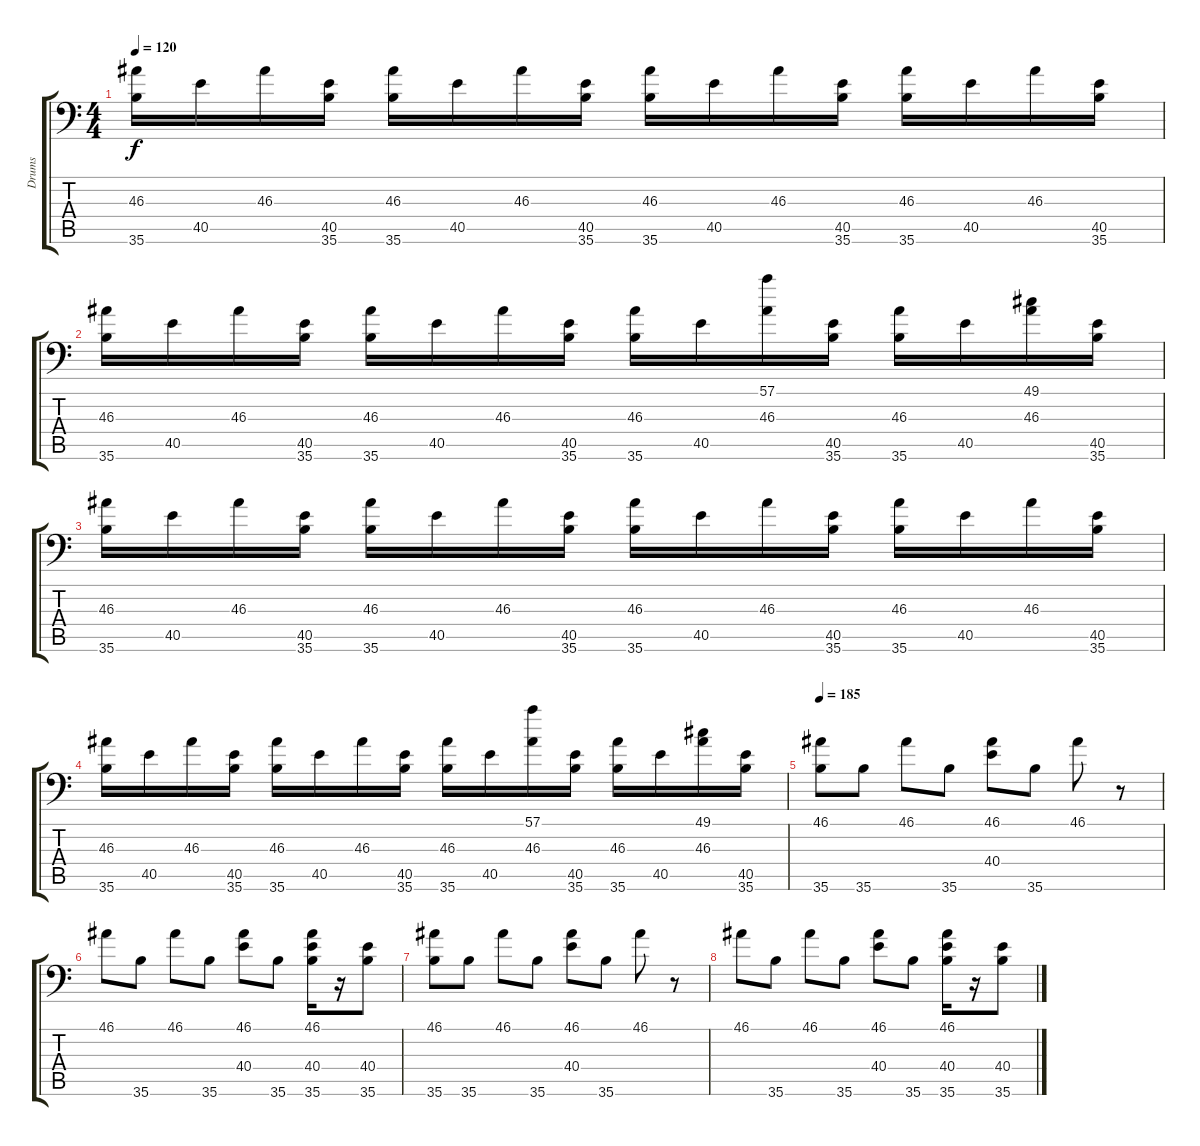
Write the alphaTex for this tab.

\track ("Drums" "Drums") {instrument acousticgrandpiano}
\staff {score tabs}
\tuning (C-1 C-1 C-1 C-1 C-1 C-1) {hide}
\ts (4 4)
\tempo 120
\clef f4
\ks c
(46.3 35.6).16{dy f} 40.5.16 46.3.16 (40.5 35.6).16 (46.3 35.6).16 40.5.16 46.3.16 (40.5 35.6).16 (46.3 35.6).16 40.5.16 46.3.16 (40.5 35.6).16 (46.3 35.6).16 40.5.16 46.3.16 (40.5 35.6).16 |
(46.3 35.6).16 40.5.16 46.3.16 (40.5 35.6).16 (46.3 35.6).16 40.5.16 46.3.16 (40.5 35.6).16 (46.3 35.6).16 40.5.16 (57.1 46.3).16 (40.5 35.6).16 (46.3 35.6).16 40.5.16 (49.1 46.3).16 (40.5 35.6).16 |
(46.3 35.6).16 40.5.16 46.3.16 (40.5 35.6).16 (46.3 35.6).16 40.5.16 46.3.16 (40.5 35.6).16 (46.3 35.6).16 40.5.16 46.3.16 (40.5 35.6).16 (46.3 35.6).16 40.5.16 46.3.16 (40.5 35.6).16 |
(46.3 35.6).16 40.5.16 46.3.16 (40.5 35.6).16 (46.3 35.6).16 40.5.16 46.3.16 (40.5 35.6).16 (46.3 35.6).16 40.5.16 (57.1 46.3).16 (40.5 35.6).16 (46.3 35.6).16 40.5.16 (49.1 46.3).16 (40.5 35.6).16 |
\tempo 185
(46.1 35.6).8 35.6.8 46.1.8 35.6.8 (46.1 40.4).8 35.6.8 46.1.8 r.8 |
46.1.8 35.6.8 46.1.8 35.6.8 (46.1 40.4).8 35.6.8 (46.1 40.4 35.6).16 r.16 (40.4 35.6).8 |
(46.1 35.6).8 35.6.8 46.1.8 35.6.8 (46.1 40.4).8 35.6.8 46.1.8 r.8 |
46.1.8 35.6.8 46.1.8 35.6.8 (46.1 40.4).8 35.6.8 (46.1 40.4 35.6).16 r.16 (40.4 35.6).8
